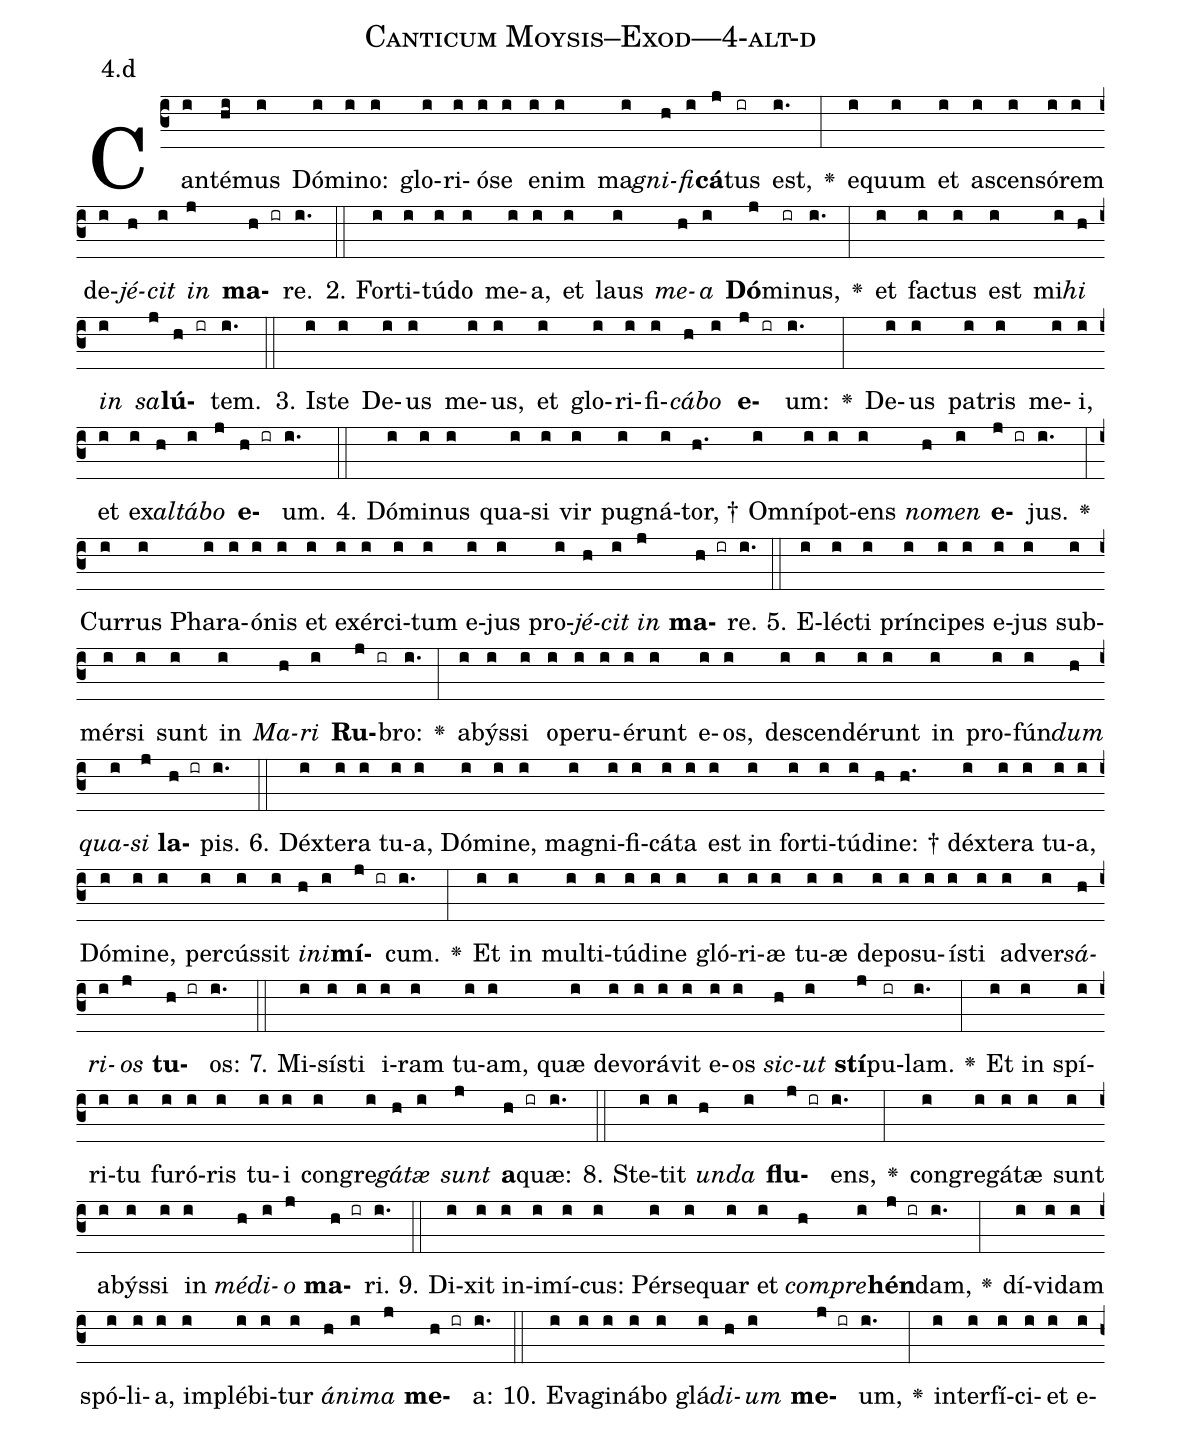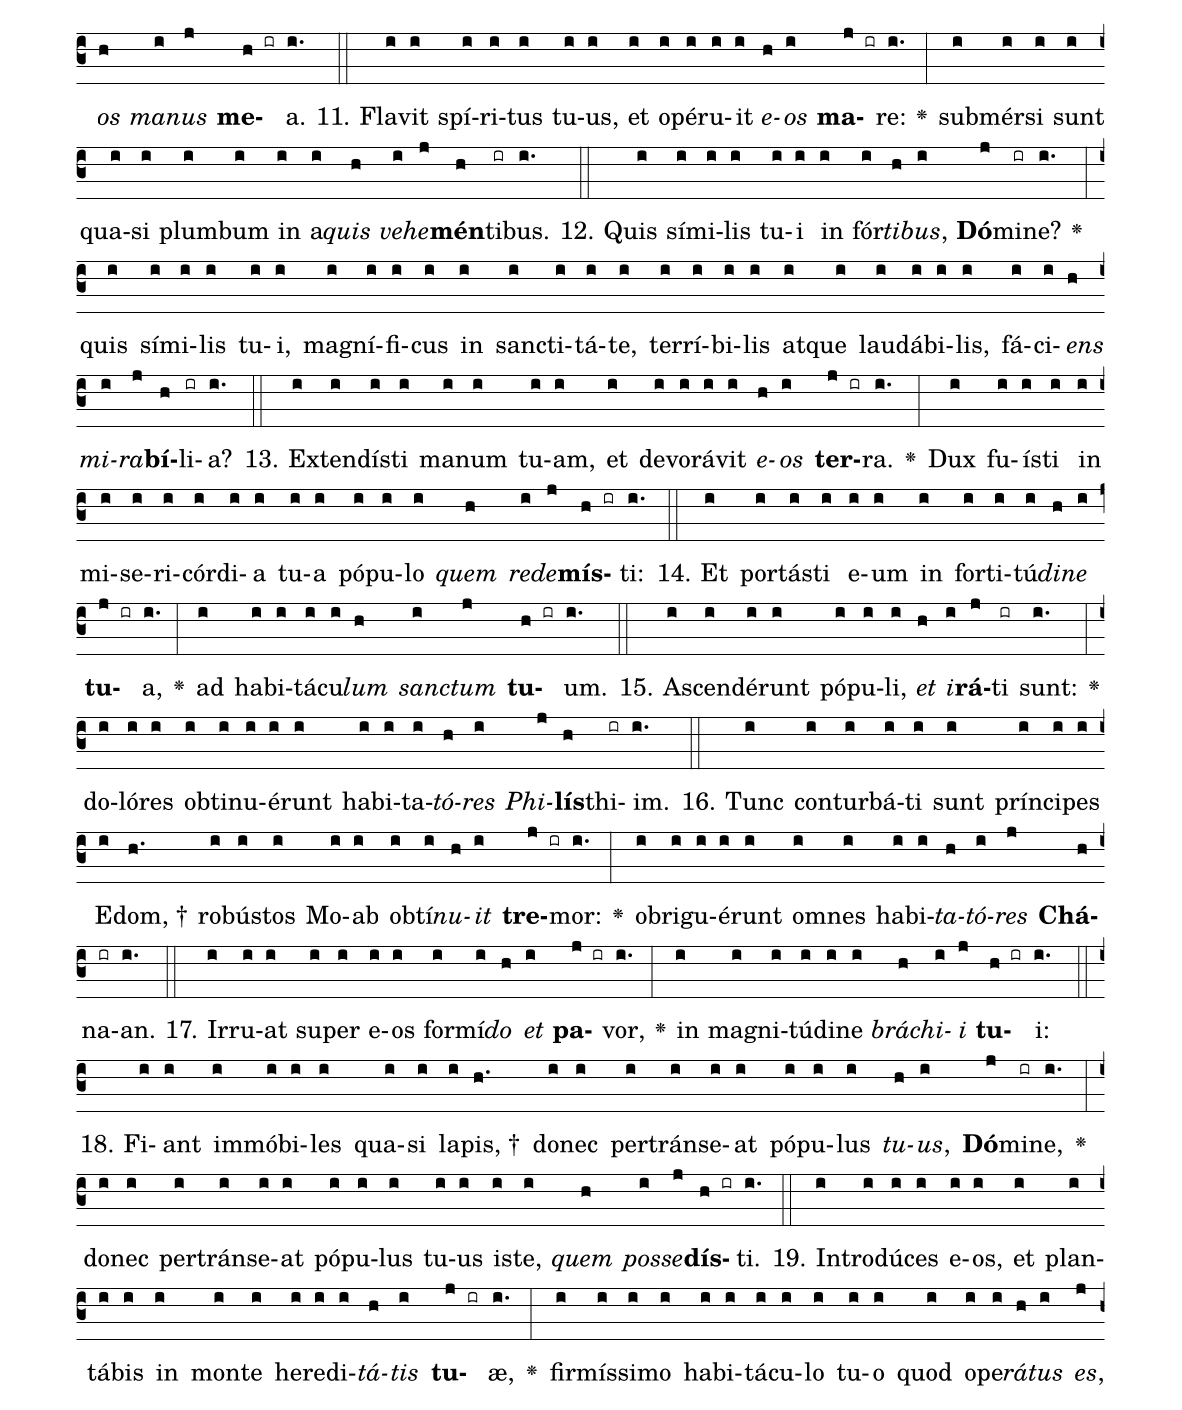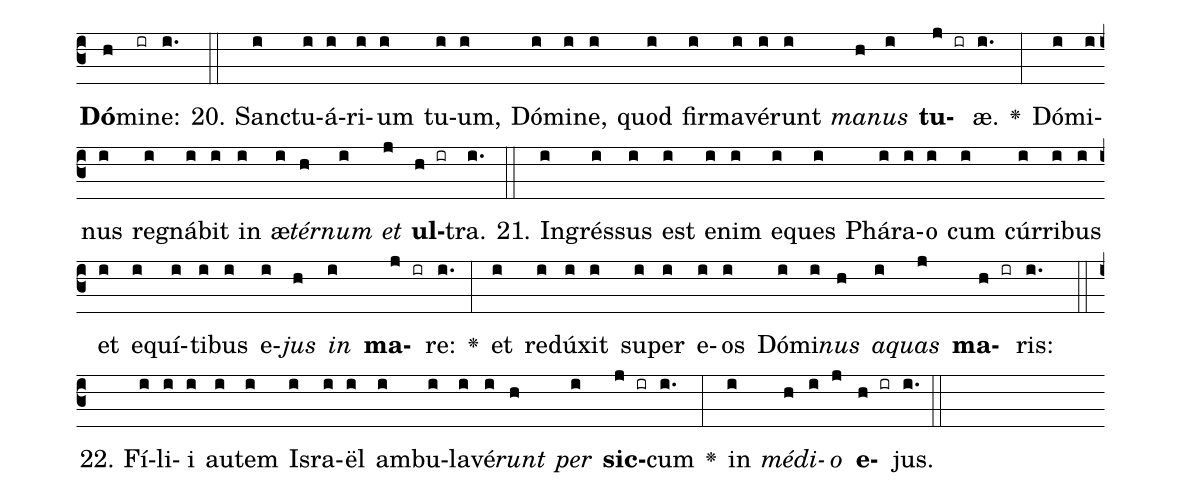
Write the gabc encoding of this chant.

name: Canticum Moysis--Exod---4-alt-d;
annotation: 4.d;
%%
(c3)Can(i)té(hi)mus(i) Dó(i)mi(i)no:(i) glo(i)ri(i)ó(i)se(i) e(i)nim(i) ma(i)<i>gni</i>(h)<i>fi</i>(i)<b>cá</b>(j)tus(ir) est,(i.) <v>\greheightstar</v>(:) e(i)quum(i) et(i) a(i)scen(i)só(i)rem(i) de(i)<i>jé</i>(h)<i>cit</i>(i) <i>in</i>(j) <b>ma</b>(h ir)re.(i.) (::)
2. For(i)ti(i)tú(i)do(i) me(i)a,(i) et(i) laus(i) <i>me</i>(h)<i>a</i>(i) <b>Dó</b>(j)mi(ir)nus,(i.) <v>\greheightstar</v>(:) et(i) fac(i)tus(i) est(i) mi(i)<i>hi</i>(h) <i>in</i>(i) <i>sa</i>(j)<b>lú</b>(h ir)tem.(i.) (::)
3. Is(i)te(i) De(i)us(i) me(i)us,(i) et(i) glo(i)ri(i)fi(i)<i>cá</i>(h)<i>bo</i>(i) <b>e</b>(j ir)um:(i.) <v>\greheightstar</v>(:) De(i)us(i) pa(i)tris(i) me(i)i,(i) et(i) ex(i)<i>al</i>(h)<i>tá</i>(i)<i>bo</i>(j) <b>e</b>(h ir)um.(i.) (::)
4. Dó(i)mi(i)nus(i) qua(i)si(i) vir(i) pu(i)gná(i)tor, †(h.) Om(i)ní(i)pot(i)ens(i) <i>no</i>(h)<i>men</i>(i) <b>e</b>(j ir)jus.(i.) <v>\greheightstar</v>(:) Cur(i)rus(i) Pha(i)ra(i)ó(i)nis(i) et(i) ex(i)ér(i)ci(i)tum(i) e(i)jus(i) pro(i)<i>jé</i>(h)<i>cit</i>(i) <i>in</i>(j) <b>ma</b>(h ir)re.(i.) (::)
5. E(i)léc(i)ti(i) prín(i)ci(i)pes(i) e(i)jus(i) sub(i)mér(i)si(i) sunt(i) in(i) <i>Ma</i>(h)<i>ri</i>(i) <b>Ru</b>(j ir)bro:(i.) <v>\greheightstar</v>(:) a(i)býs(i)si(i) o(i)pe(i)ru(i)é(i)runt(i) e(i)os,(i) de(i)scen(i)dé(i)runt(i) in(i) pro(i)fún(i)<i>dum</i>(h) <i>qua</i>(i)<i>si</i>(j) <b>la</b>(h ir)pis.(i.) (::)
6. Déx(i)te(i)ra(i) tu(i)a,(i) Dó(i)mi(i)ne,(i) ma(i)gni(i)fi(i)cá(i)ta(i) est(i) in(i) for(i)ti(i)tú(i)di(h)ne: †(h.) déx(i)te(i)ra(i) tu(i)a,(i) Dó(i)mi(i)ne,(i) per(i)cús(i)sit(i) <i>in</i>(h)<i>i</i>(i)<b>mí</b>(j ir)cum.(i.) <v>\greheightstar</v>(:) Et(i) in(i) mul(i)ti(i)tú(i)di(i)ne(i) gló(i)ri(i)æ(i) tu(i)æ(i) de(i)po(i)su(i)ís(i)ti(i) ad(i)ver(i)<i>sá</i>(h)<i>ri</i>(i)<i>os</i>(j) <b>tu</b>(h ir)os:(i.) (::)
7. Mi(i)sís(i)ti(i) i(i)ram(i) tu(i)am,(i) quæ(i) de(i)vo(i)rá(i)vit(i) e(i)os(i) <i>sic</i>(h)<i>ut</i>(i) <b>stí</b>(j)pu(ir)lam.(i.) <v>\greheightstar</v>(:) Et(i) in(i) spí(i)ri(i)tu(i) fu(i)ró(i)ris(i) tu(i)i(i) con(i)gre(i)<i>gá</i>(h)<i>tæ</i>(i) <i>sunt</i>(j) <b>a</b>(h ir)quæ:(i.) (::)
8. Ste(i)tit(i) <i>un</i>(h)<i>da</i>(i) <b>flu</b>(j ir)ens,(i.) <v>\greheightstar</v>(:) con(i)gre(i)gá(i)tæ(i) sunt(i) a(i)býs(i)si(i) in(i) <i>mé</i>(h)<i>di</i>(i)<i>o</i>(j) <b>ma</b>(h ir)ri.(i.) (::)
9. Di(i)xit(i) in(i)i(i)mí(i)cus:(i) Pér(i)se(i)quar(i) et(i) <i>com</i>(h)<i>pre</i>(i)<b>hén</b>(j ir)dam,(i.) <v>\greheightstar</v>(:) dí(i)vi(i)dam(i) spó(i)li(i)a,(i) im(i)plé(i)bi(i)tur(i) <i>á</i>(h)<i>ni</i>(i)<i>ma</i>(j) <b>me</b>(h ir)a:(i.) (::)
10. E(i)va(i)gi(i)ná(i)bo(i) glá(i)<i>di</i>(h)<i>um</i>(i) <b>me</b>(j ir)um,(i.) <v>\greheightstar</v>(:) in(i)ter(i)fí(i)ci(i)et(i) e(i)<i>os</i>(h) <i>ma</i>(i)<i>nus</i>(j) <b>me</b>(h ir)a.(i.) (::)
11. Fla(i)vit(i) spí(i)ri(i)tus(i) tu(i)us,(i) et(i) o(i)pé(i)ru(i)it(i) <i>e</i>(h)<i>os</i>(i) <b>ma</b>(j ir)re:(i.) <v>\greheightstar</v>(:) sub(i)mér(i)si(i) sunt(i) qua(i)si(i) plum(i)bum(i) in(i) a(i)<i>quis</i>(h) <i>ve</i>(i)<i>he</i>(j)<b>mén</b>(h)ti(ir)bus.(i.) (::)
12. Quis(i) sí(i)mi(i)lis(i) tu(i)i(i) in(i) fór(i)<i>ti</i>(h)<i>bus</i>,(i) <b>Dó</b>(j)mi(ir)ne?(i.) <v>\greheightstar</v>(:) quis(i) sí(i)mi(i)lis(i) tu(i)i,(i) ma(i)gní(i)fi(i)cus(i) in(i) sanc(i)ti(i)tá(i)te,(i) ter(i)rí(i)bi(i)lis(i) at(i)que(i) lau(i)dá(i)bi(i)lis,(i) fá(i)ci(i)<i>ens</i>(h) <i>mi</i>(i)<i>ra</i>(j)<b>bí</b>(h)li(ir)a?(i.) (::)
13. Ex(i)ten(i)dís(i)ti(i) ma(i)num(i) tu(i)am,(i) et(i) de(i)vo(i)rá(i)vit(i) <i>e</i>(h)<i>os</i>(i) <b>ter</b>(j ir)ra.(i.) <v>\greheightstar</v>(:) Dux(i) fu(i)ís(i)ti(i) in(i) mi(i)se(i)ri(i)cór(i)di(i)a(i) tu(i)a(i) pó(i)pu(i)lo(i) <i>quem</i>(h) <i>red</i>(i)<i>e</i>(j)<b>mís</b>(h ir)ti:(i.) (::)
14. Et(i) por(i)tás(i)ti(i) e(i)um(i) in(i) for(i)ti(i)tú(i)<i>di</i>(h)<i>ne</i>(i) <b>tu</b>(j ir)a,(i.) <v>\greheightstar</v>(:) ad(i) ha(i)bi(i)tá(i)cu(i)<i>lum</i>(h) <i>sanc</i>(i)<i>tum</i>(j) <b>tu</b>(h ir)um.(i.) (::)
15. A(i)scen(i)dé(i)runt(i) pó(i)pu(i)li,(i) <i>et</i>(h) <i>i</i>(i)<b>rá</b>(j)ti(ir) sunt:(i.) <v>\greheightstar</v>(:) do(i)ló(i)res(i) ob(i)ti(i)nu(i)é(i)runt(i) ha(i)bi(i)ta(i)<i>tó</i>(h)<i>res</i>(i) <i>Phi</i>(j)<b>lís</b>(h)thi(ir)im.(i.) (::)
16. Tunc(i) con(i)tur(i)bá(i)ti(i) sunt(i) prín(i)ci(i)pes(i) E(i)dom, †(h.) ro(i)bús(i)tos(i) Mo(i)ab(i) ob(i)tí(i)<i>nu</i>(h)<i>it</i>(i) <b>tre</b>(j ir)mor:(i.) <v>\greheightstar</v>(:) ob(i)ri(i)gu(i)é(i)runt(i) om(i)nes(i) ha(i)bi(i)<i>ta</i>(h)<i>tó</i>(i)<i>res</i>(j) <b>Chá</b>(h)na(ir)an.(i.) (::)
17. Ir(i)ru(i)at(i) su(i)per(i) e(i)os(i) for(i)mí(i)<i>do</i>(h) <i>et</i>(i) <b>pa</b>(j ir)vor,(i.) <v>\greheightstar</v>(:) in(i) ma(i)gni(i)tú(i)di(i)ne(i) <i>brá</i>(h)<i>chi</i>(i)<i>i</i>(j) <b>tu</b>(h ir)i:(i.) (::)
18. Fi(i)ant(i) im(i)mó(i)bi(i)les(i) qua(i)si(i) la(i)pis, †(h.) do(i)nec(i) per(i)tráns(i)e(i)at(i) pó(i)pu(i)lus(i) <i>tu</i>(h)<i>us</i>,(i) <b>Dó</b>(j)mi(ir)ne,(i.) <v>\greheightstar</v>(:) do(i)nec(i) per(i)tráns(i)e(i)at(i) pó(i)pu(i)lus(i) tu(i)us(i) is(i)te,(i) <i>quem</i>(h) <i>pos</i>(i)<i>se</i>(j)<b>dís</b>(h ir)ti.(i.) (::)
19. In(i)tro(i)dú(i)ces(i) e(i)os,(i) et(i) plan(i)tá(i)bis(i) in(i) mon(i)te(i) he(i)re(i)di(i)<i>tá</i>(h)<i>tis</i>(i) <b>tu</b>(j ir)æ,(i.) <v>\greheightstar</v>(:) fir(i)mís(i)si(i)mo(i) ha(i)bi(i)tá(i)cu(i)lo(i) tu(i)o(i) quod(i) o(i)pe(i)<i>rá</i>(h)<i>tus</i>(i) <i>es</i>,(j) <b>Dó</b>(h)mi(ir)ne:(i.) (::)
20. Sanc(i)tu(i)á(i)ri(i)um(i) tu(i)um,(i) Dó(i)mi(i)ne,(i) quod(i) fir(i)ma(i)vé(i)runt(i) <i>ma</i>(h)<i>nus</i>(i) <b>tu</b>(j ir)æ.(i.) <v>\greheightstar</v>(:) Dó(i)mi(i)nus(i) re(i)gná(i)bit(i) in(i) æ(i)<i>tér</i>(h)<i>num</i>(i) <i>et</i>(j) <b>ul</b>(h ir)tra.(i.) (::)
21. In(i)grés(i)sus(i) est(i) e(i)nim(i) e(i)ques(i) Phá(i)ra(i)o(i) cum(i) cúr(i)ri(i)bus(i) et(i) e(i)quí(i)ti(i)bus(i) e(i)<i>jus</i>(h) <i>in</i>(i) <b>ma</b>(j ir)re:(i.) <v>\greheightstar</v>(:) et(i) re(i)dú(i)xit(i) su(i)per(i) e(i)os(i) Dó(i)mi(i)<i>nus</i>(h) <i>a</i>(i)<i>quas</i>(j) <b>ma</b>(h ir)ris:(i.) (::)
22. Fí(i)li(i)i(i) au(i)tem(i) Is(i)ra(i)ël(i) am(i)bu(i)la(i)vé(i)<i>runt</i>(h) <i>per</i>(i) <b>sic</b>(j ir)cum(i.) <v>\greheightstar</v>(:) in(i) <i>mé</i>(h)<i>di</i>(i)<i>o</i>(j) <b>e</b>(h ir)jus.(i.) (::)
